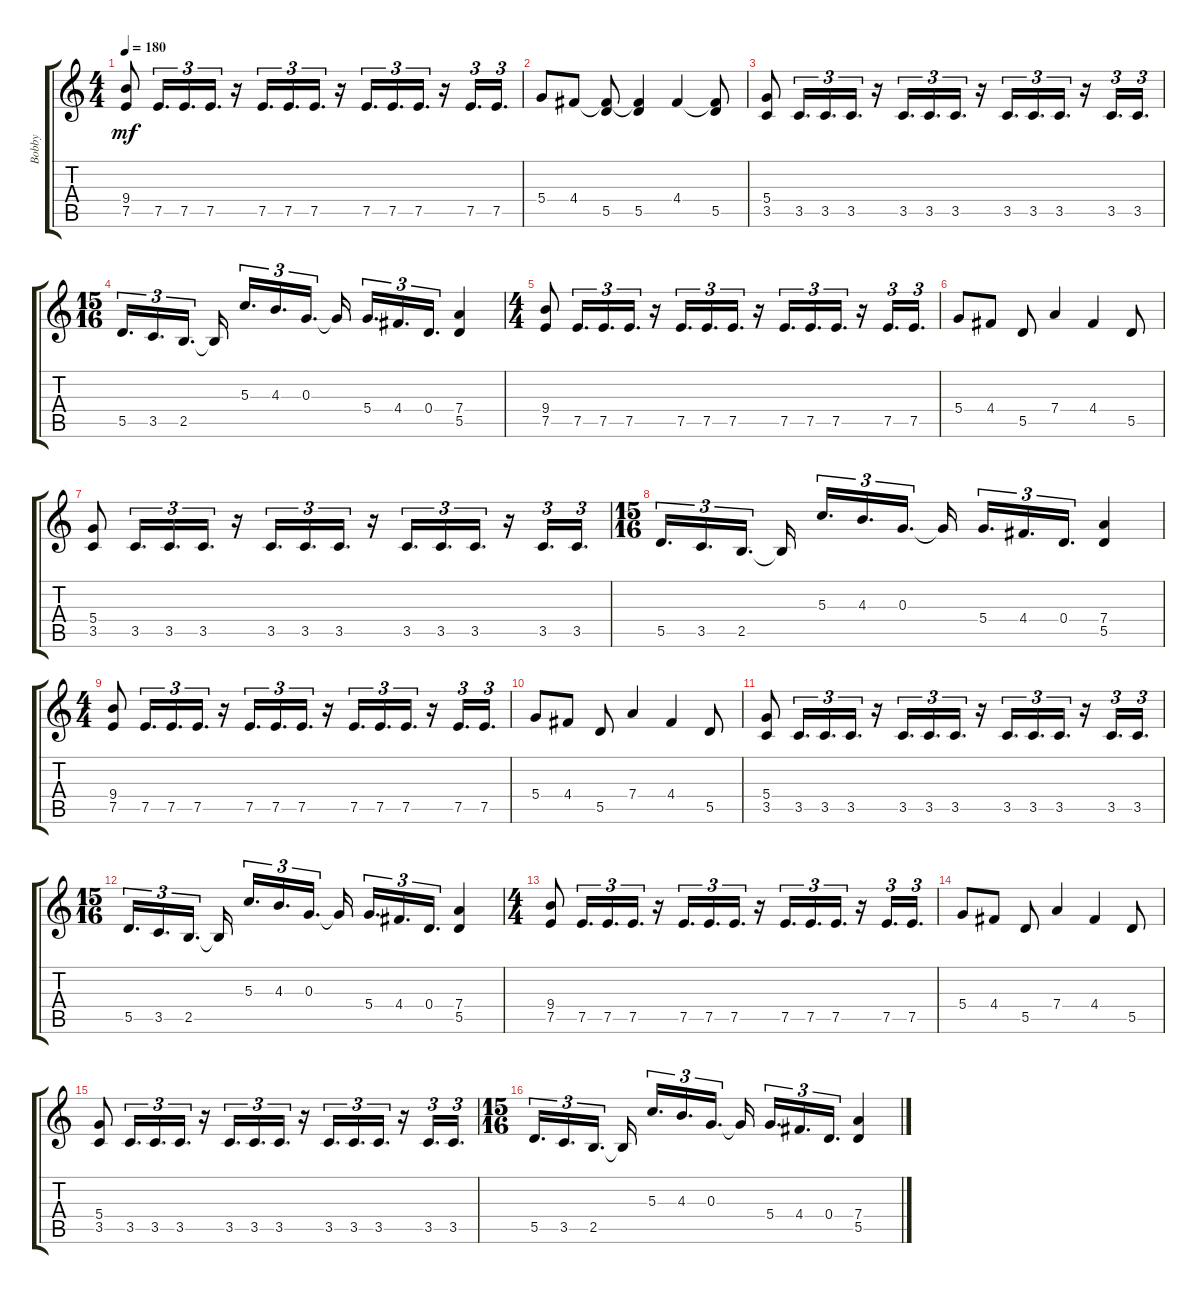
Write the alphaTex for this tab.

\track ("Bobby" "Bobby") {instrument distortionguitar}
\staff {score tabs}
\tuning (E4 B3 G3 D3 A2 E2) {hide}
\ts (4 4)
\tempo 180
\clef g2
\ks c
(9.4 7.5).8{dy mf instrument distortionguitar} 7.5.16{d tu (3 2)} 7.5.16{d tu (3 2)} 7.5.16{d tu (3 2)} r.16 7.5.16{d tu (3 2)} 7.5.16{d tu (3 2)} 7.5.16{d tu (3 2)} r.16 7.5.16{d tu (3 2)} 7.5.16{d tu (3 2)} 7.5.16{d tu (3 2)} r.16 7.5.16{d tu (3 2)} 7.5.16{d tu (3 2)} |
5.4.8 4.4.8 (4.4{t} 5.5).8 (4.4{t} 5.5).4 4.4.4 (4.4{t} 5.5).8 |
(5.4 3.5).8 3.5.16{d tu (3 2)} 3.5.16{d tu (3 2)} 3.5.16{d tu (3 2)} r.16 3.5.16{d tu (3 2)} 3.5.16{d tu (3 2)} 3.5.16{d tu (3 2)} r.16 3.5.16{d tu (3 2)} 3.5.16{d tu (3 2)} 3.5.16{d tu (3 2)} r.16 3.5.16{d tu (3 2)} 3.5.16{d tu (3 2)} |
\ts (15 16)
5.5.16{d tu (3 2)} 3.5.16{d tu (3 2)} 2.5.16{d tu (3 2)} 2.5{t}.16 5.3.16{d tu (3 2)} 4.3.16{d tu (3 2)} 0.3.16{d tu (3 2)} 0.3{t}.16 5.4.16{d tu (3 2)} 4.4.16{d tu (3 2)} 0.4.16{d tu (3 2)} (7.4 5.5).4 |
\ts (4 4)
(9.4 7.5).8 7.5.16{d tu (3 2)} 7.5.16{d tu (3 2)} 7.5.16{d tu (3 2)} r.16 7.5.16{d tu (3 2)} 7.5.16{d tu (3 2)} 7.5.16{d tu (3 2)} r.16 7.5.16{d tu (3 2)} 7.5.16{d tu (3 2)} 7.5.16{d tu (3 2)} r.16 7.5.16{d tu (3 2)} 7.5.16{d tu (3 2)} |
5.4.8 4.4.8 5.5.8 7.4.4 4.4.4 5.5.8 |
(5.4 3.5).8 3.5.16{d tu (3 2)} 3.5.16{d tu (3 2)} 3.5.16{d tu (3 2)} r.16 3.5.16{d tu (3 2)} 3.5.16{d tu (3 2)} 3.5.16{d tu (3 2)} r.16 3.5.16{d tu (3 2)} 3.5.16{d tu (3 2)} 3.5.16{d tu (3 2)} r.16 3.5.16{d tu (3 2)} 3.5.16{d tu (3 2)} |
\ts (15 16)
5.5.16{d tu (3 2)} 3.5.16{d tu (3 2)} 2.5.16{d tu (3 2)} 2.5{t}.16 5.3.16{d tu (3 2)} 4.3.16{d tu (3 2)} 0.3.16{d tu (3 2)} 0.3{t}.16 5.4.16{d tu (3 2)} 4.4.16{d tu (3 2)} 0.4.16{d tu (3 2)} (7.4 5.5).4 |
\ts (4 4)
(9.4 7.5).8 7.5.16{d tu (3 2)} 7.5.16{d tu (3 2)} 7.5.16{d tu (3 2)} r.16 7.5.16{d tu (3 2)} 7.5.16{d tu (3 2)} 7.5.16{d tu (3 2)} r.16 7.5.16{d tu (3 2)} 7.5.16{d tu (3 2)} 7.5.16{d tu (3 2)} r.16 7.5.16{d tu (3 2)} 7.5.16{d tu (3 2)} |
5.4.8 4.4.8 5.5.8 7.4.4 4.4.4 5.5.8 |
(5.4 3.5).8 3.5.16{d tu (3 2)} 3.5.16{d tu (3 2)} 3.5.16{d tu (3 2)} r.16 3.5.16{d tu (3 2)} 3.5.16{d tu (3 2)} 3.5.16{d tu (3 2)} r.16 3.5.16{d tu (3 2)} 3.5.16{d tu (3 2)} 3.5.16{d tu (3 2)} r.16 3.5.16{d tu (3 2)} 3.5.16{d tu (3 2)} |
\ts (15 16)
5.5.16{d tu (3 2)} 3.5.16{d tu (3 2)} 2.5.16{d tu (3 2)} 2.5{t}.16 5.3.16{d tu (3 2)} 4.3.16{d tu (3 2)} 0.3.16{d tu (3 2)} 0.3{t}.16 5.4.16{d tu (3 2)} 4.4.16{d tu (3 2)} 0.4.16{d tu (3 2)} (7.4 5.5).4 |
\ts (4 4)
(9.4 7.5).8 7.5.16{d tu (3 2)} 7.5.16{d tu (3 2)} 7.5.16{d tu (3 2)} r.16 7.5.16{d tu (3 2)} 7.5.16{d tu (3 2)} 7.5.16{d tu (3 2)} r.16 7.5.16{d tu (3 2)} 7.5.16{d tu (3 2)} 7.5.16{d tu (3 2)} r.16 7.5.16{d tu (3 2)} 7.5.16{d tu (3 2)} |
5.4.8 4.4.8 5.5.8 7.4.4 4.4.4 5.5.8 |
(5.4 3.5).8 3.5.16{d tu (3 2)} 3.5.16{d tu (3 2)} 3.5.16{d tu (3 2)} r.16 3.5.16{d tu (3 2)} 3.5.16{d tu (3 2)} 3.5.16{d tu (3 2)} r.16 3.5.16{d tu (3 2)} 3.5.16{d tu (3 2)} 3.5.16{d tu (3 2)} r.16 3.5.16{d tu (3 2)} 3.5.16{d tu (3 2)} |
\ts (15 16)
5.5.16{d tu (3 2)} 3.5.16{d tu (3 2)} 2.5.16{d tu (3 2)} 2.5{t}.16 5.3.16{d tu (3 2)} 4.3.16{d tu (3 2)} 0.3.16{d tu (3 2)} 0.3{t}.16 5.4.16{d tu (3 2)} 4.4.16{d tu (3 2)} 0.4.16{d tu (3 2)} (7.4 5.5).4
